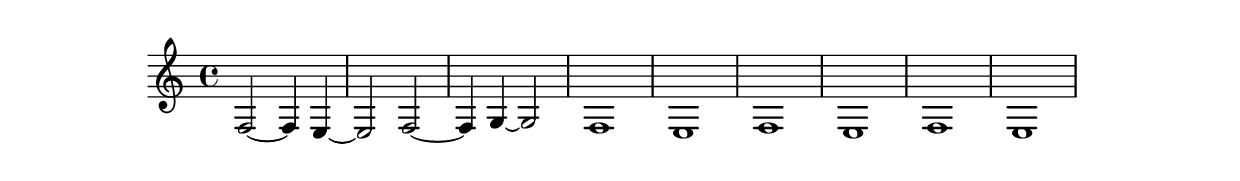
\version "2.19.82"
\language "english"

\header {
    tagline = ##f
}

\layout {}

\paper {}

\score {
    {
        f2
        ~
        f4
        e4
        ~
        e2
        f2
        ~
        f4
        g4
        ~
        g2
        f1
        e1
        f1
        e1
        f1
        e1
    }
}